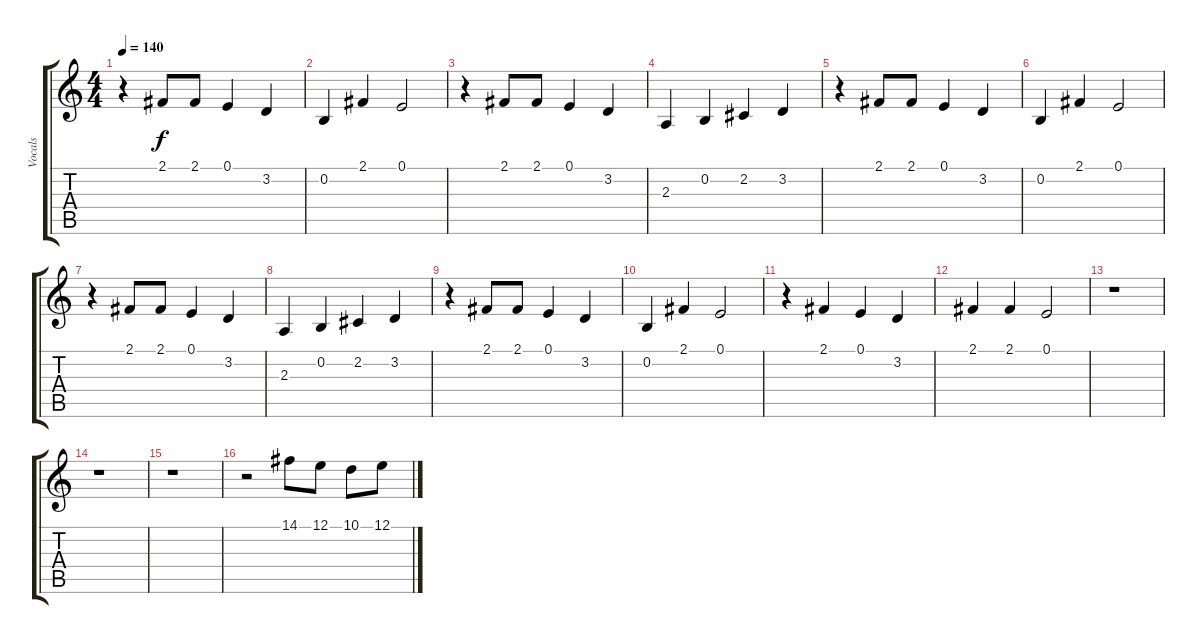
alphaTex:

\track ("Vocals" "Vocals") {instrument lead8bassandlead}
\staff {score tabs}
\tuning (E4 B3 G3 D3 A2 E2) {hide}
\ts (4 4)
\tempo 140
\clef g2
\ks c
r.4{dy f} 2.1.8 2.1.8 0.1.4 3.2.4 |
0.2.4 2.1.4 0.1.2 |
r.4 2.1.8 2.1.8 0.1.4 3.2.4 |
2.3.4 0.2.4 2.2.4 3.2.4 |
r.4 2.1.8 2.1.8 0.1.4 3.2.4 |
0.2.4 2.1.4 0.1.2 |
r.4 2.1.8 2.1.8 0.1.4 3.2.4 |
2.3.4 0.2.4 2.2.4 3.2.4 |
r.4 2.1.8 2.1.8 0.1.4 3.2.4 |
0.2.4 2.1.4 0.1.2 |
r.4 2.1.4 0.1.4 3.2.4 |
2.1.4 2.1.4 0.1.2 |
r.1 |
r.1 |
r.1 |
r.2 14.1.8 12.1.8 10.1.8 12.1.8
